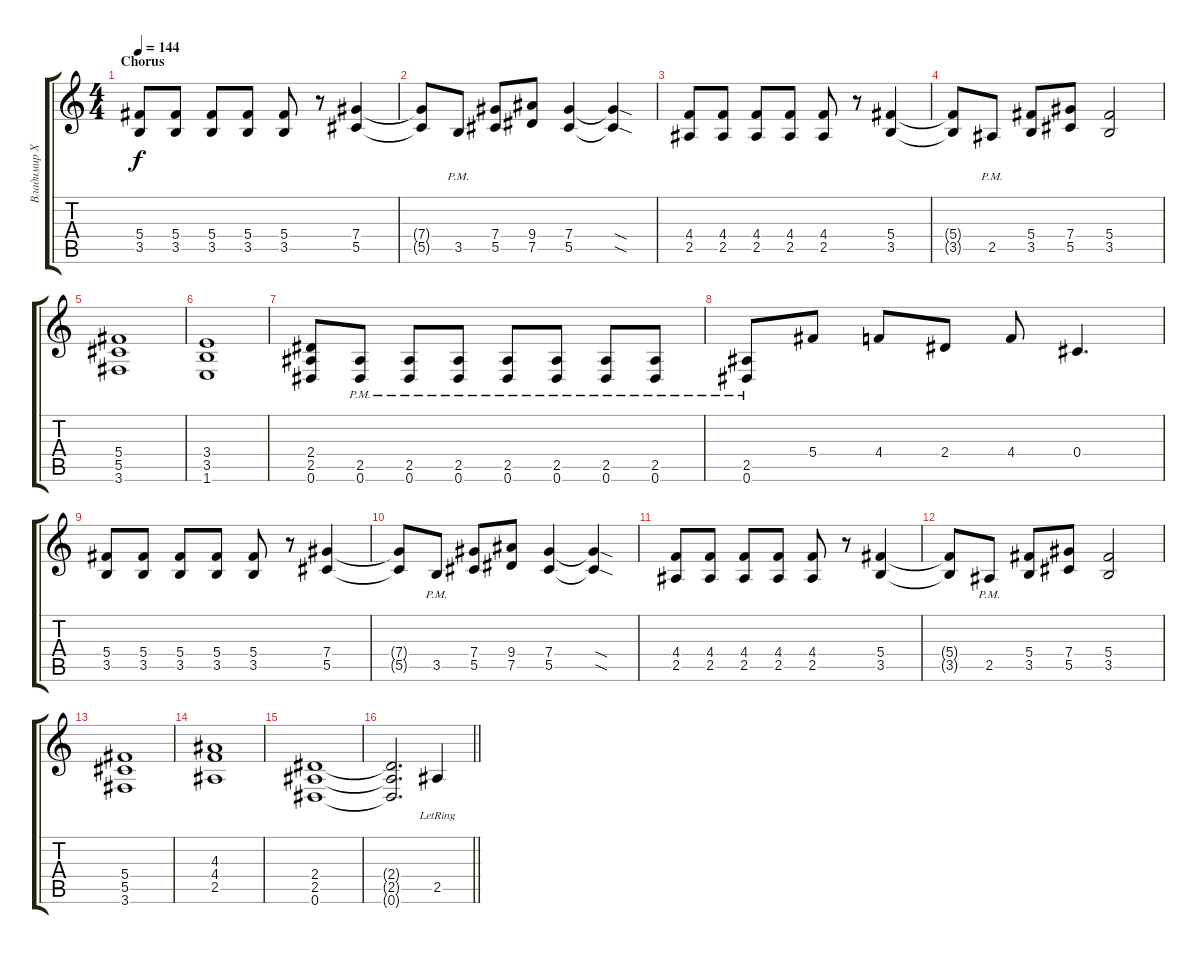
\track ("Владимир Холстинин" "Владимир Х") {instrument electricguitarclean}
\staff {score tabs}
\tuning (Eb4 Bb3 Gb3 Db3 Ab2 Eb2) {hide}
\ts (4 4)
\section ("" "Chorus")
\tempo 144
\clef g2
\ks c
(5.4 3.5).8{dy f} (5.4 3.5).8 (5.4 3.5).8 (5.4 3.5).8 (5.4 3.5).8 r.8 (7.4 5.5).4 |
(7.4{t} 5.5{t}).8 3.5{pm}.8 (7.4 5.5).8 (9.4 7.5).8 (7.4 5.5).4 (7.4{sod t} 5.5{sod t}).4 |
(4.4 2.5).8 (4.4 2.5).8 (4.4 2.5).8 (4.4 2.5).8 (4.4 2.5).8 r.8 (5.4 3.5).4 |
(5.4{t} 3.5{t}).8 2.5{pm}.8 (5.4 3.5).8 (7.4 5.5).8 (5.4 3.5).2 |
(5.4 5.5 3.6).1 |
(3.4 3.5 1.6).1 |
(2.4 2.5 0.6).8 (2.5{pm} 0.6{pm}).8 (2.5{pm} 0.6{pm}).8 (2.5{pm} 0.6{pm}).8 (2.5{pm} 0.6{pm}).8 (2.5{pm} 0.6{pm}).8 (2.5{pm} 0.6{pm}).8 (2.5{pm} 0.6{pm}).8 |
(2.5{pm} 0.6{pm}).8 5.4.8 4.4.8 2.4.8 4.4.8 0.4.4{d} |
(5.4 3.5).8 (5.4 3.5).8 (5.4 3.5).8 (5.4 3.5).8 (5.4 3.5).8 r.8 (7.4 5.5).4 |
(7.4{t} 5.5{t}).8 3.5{pm}.8 (7.4 5.5).8 (9.4 7.5).8 (7.4 5.5).4 (7.4{sod t} 5.5{sod t}).4 |
(4.4 2.5).8 (4.4 2.5).8 (4.4 2.5).8 (4.4 2.5).8 (4.4 2.5).8 r.8 (5.4 3.5).4 |
(5.4{t} 3.5{t}).8 2.5{pm}.8 (5.4 3.5).8 (7.4 5.5).8 (5.4 3.5).2 |
(5.4 5.5 3.6).1 |
(4.3 4.4 2.5).1 |
(2.4 2.5 0.6).1 |
\barLineRight lightlight
(2.4{t} 2.5{t} 0.6{t}).2{d} 2.5{lr}.4{instrument electricguitarclean}
